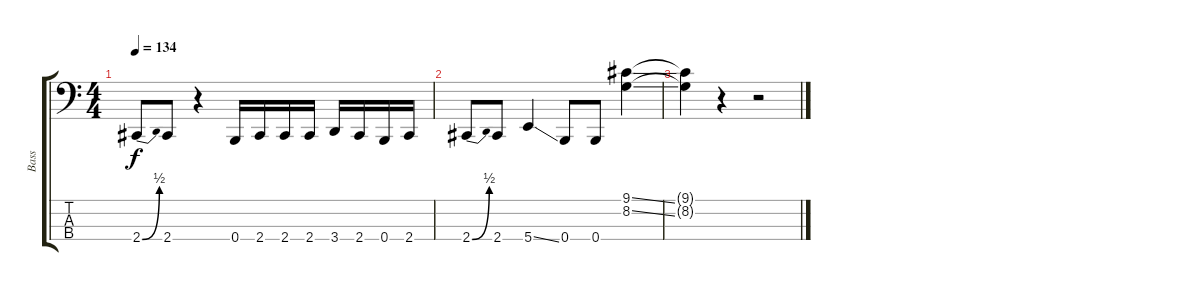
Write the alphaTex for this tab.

\track ("Bass" "Bass") {instrument electricbasspick}
\staff {score tabs}
\tuning (E2 B1 Gb1 B0) {hide}
\ts (4 4)
\tempo 134
\clef f4
\ks c
2.4{be (bend 0 0 60 2)}.8{dy f} 2.4.8 r.4 0.4.16 2.4.16 2.4.16 2.4.16 3.4.16 2.4.16 0.4.16 2.4.16 |
2.4{be (bend 0 0 60 2)}.8 2.4.8 5.4{ss}.4 0.4.8 0.4.8 (9.1{ss} 8.2{ss}).4 |
(9.1{t} 8.2{t}).4 r.4 r.2
